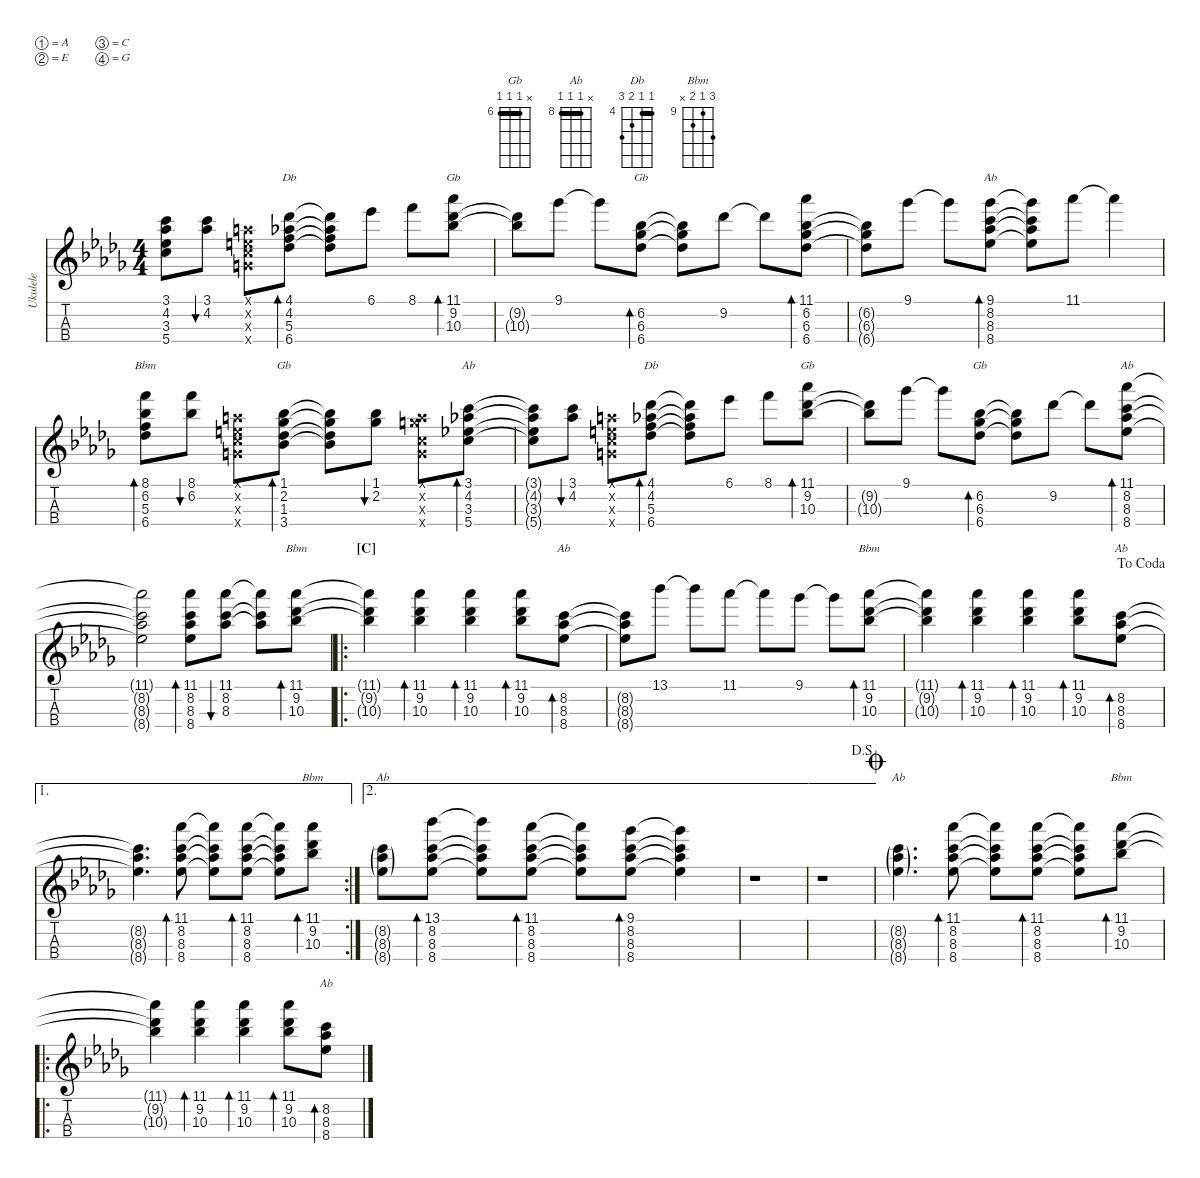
\defaultSystemsLayout 4
\hideDynamics
\bracketExtendMode nobrackets
\otherSystemsTrackNameOrientation horizontal
\defaultBarNumberDisplay Hide
\track ("Ukulele" "Ukulele") {instrument acousticguitarnylon}
\staff {score tabs}
\tuning (A4 E4 C4 G3)
\chord ("Gb" 1 2 1 3) {barre 1}
\chord ("Ab" 3 4 3 5) {barre 3}
\chord ("Db" 4 4 5 6) {firstfret 4 barre 4}
\chord ("Gb" 11 9 10 x) {firstfret 9}
\chord ("Gb" x 6 6 6) {firstfret 6 barre (6 6)}
\chord ("Ab" 9 6 6 6) {firstfret 6 barre (6 6)}
\chord ("Bbm" 8 6 5 6) {firstfret 5}
\chord ("Ab" 11 8 8 8) {firstfret 8 barre (8 8)}
\chord ("Bbm" 11 9 10 x) {firstfret 9}
\chord ("Ab" x 8 8 8) {firstfret 8 barre (8 8)}
\ts (4 4)
\tempo (120 hide)
\clef g2
\ks db
(3.1{t acc forcenatural} 4.2{t acc b} 3.3{t acc b} 5.4{t acc forcenatural}).8{dy mf beam Down} (3.1{acc forcenatural} 4.2{acc b}).8{bu 30 beam Down} (0.1{x acc forcenatural} 0.2{x acc forcenatural} 0.3{x acc forcenatural} 0.4{x acc forcenatural}).8{beam Down} (4.1{acc b} 4.2{acc b} 5.3{acc forcenatural} 6.4{acc b}).8{bd 30 ch "Db" beam Down} (4.1{t acc b} 4.2{t acc b} 5.3{t acc forcenatural} 6.4{t acc b}).8{beam Down} 6.1{acc b}.8{beam Down} 8.1{acc forcenatural}.8{beam Down} (11.1{acc b} 9.2{acc b} 10.3{acc b}).8{bd 30 ch "Gb" beam Down} |
(9.2{t acc b} 10.3{t acc b}).8{beam Down} 9.1{acc b}.8{beam Down} 9.1{t acc b}.8{beam Down} (6.2{acc b} 6.3{acc b} 6.4{acc b}).8{bd 30 ch "Gb" beam Down} (6.2{t acc b} 6.3{t acc b} 6.4{t acc b}).8{beam Down} 9.2{acc b}.8{beam Down} 9.2{t acc b}.8{beam Down} (11.1{acc b} 6.2{acc b} 6.3{acc b} 6.4{acc b}).8{bd 30 beam Down} |
(6.2{t acc b} 6.3{t acc b} 6.4{t acc b}).8{beam Down} 9.1{acc b}.8{beam Down} 9.1{t acc b}.8{beam Down} (9.1{acc b} 8.2{acc forcenatural} 8.3{acc b} 8.4{acc b}).8{bd 30 ch "Ab" beam Down} (9.1{t acc b} 8.2{t acc forcenatural} 8.3{t acc b} 8.4{t acc b}).8{beam Down} 11.1{acc b}.8{beam Down} 11.1{t acc b}.4{beam Down} |
(8.1{acc forcenatural} 6.2{acc b} 5.3{acc forcenatural} 6.4{acc b}).8{bd 30 ch "Bbm" beam Down} (8.1{acc forcenatural} 6.2{acc b}).8{bu 30 beam Down} (0.1{x acc forcenatural} 0.2{x acc forcenatural} 0.3{x acc forcenatural} 0.4{x acc forcenatural}).8{beam Down} (1.1{acc b} 2.2{acc b} 1.3{acc b} 3.4{acc b}).8{bd 30 ch "Gb" beam Down} (1.1{t acc b} 2.2{t acc b} 1.3{t acc b} 3.4{t acc b}).8{beam Down} (1.1{acc b} 2.2{acc b}).8{bu 30 beam Down} (0.1{x acc forcenatural} 3.2{x acc forcenatural} 0.3{x acc forcenatural} 0.4{x acc forcenatural}).8{beam Down} (3.1{acc forcenatural} 4.2{acc b} 3.3{acc b} 5.4{acc forcenatural}).8{bd 30 ch "Ab" beam Down} |
(3.1{t acc forcenatural} 4.2{t acc b} 3.3{t acc b} 5.4{t acc forcenatural}).8{beam Down} (3.1{acc forcenatural} 4.2{acc b}).8{bu 30 beam Down} (0.1{x acc forcenatural} 0.2{x acc forcenatural} 0.3{x acc forcenatural} 0.4{x acc forcenatural}).8{beam Down} (4.1{acc b} 4.2{acc b} 5.3{acc forcenatural} 6.4{acc b}).8{bd 30 ch "Db" beam Down} (4.1{t acc b} 4.2{t acc b} 5.3{t acc forcenatural} 6.4{t acc b}).8{beam Down} 6.1{acc b}.8{beam Down} 8.1{acc forcenatural}.8{beam Down} (11.1{acc b} 9.2{acc b} 10.3{acc b}).8{bd 30 ch "Gb" beam Down} |
(9.2{t acc b} 10.3{t acc b}).8{beam Down} 9.1{acc b}.8{beam Down} 9.1{t acc b}.8{beam Down} (6.2{acc b} 6.3{acc b} 6.4{acc b}).8{bd 30 ch "Gb" beam Down} (6.2{t acc b} 6.3{t acc b} 6.4{t acc b}).8{beam Down} 9.2{acc b}.8{beam Down} 9.2{t acc b}.8{beam Down} (11.1{acc b} 8.2{acc forcenatural} 8.3{acc b} 8.4{acc b}).8{bd 30 ch "Ab" beam Down} |
(11.1{t acc b} 8.2{t acc forcenatural} 8.3{t acc b} 8.4{t acc b}).2{beam Down} (11.1{acc b} 8.2{acc forcenatural} 8.3{acc b} 8.4{acc b}).8{bd 30 beam Down} (11.1{acc b} 8.2{acc forcenatural} 8.3{acc b}).8{bu 30 beam Down} (11.1{t acc b} 8.2{t acc forcenatural} 8.3{t acc b}).8{beam Down} (11.1{acc b} 9.2{acc b} 10.3{acc b}).8{bd 30 ch "Bbm" beam Down} |
\ro
\section ("C" "")
(11.1{t acc b} 9.2{t acc b} 10.3{t acc b}).4{beam Down} (11.1{acc b} 9.2{acc b} 10.3{acc b}).4{bd 30 beam Down} (11.1{acc b} 9.2{acc b} 10.3{acc b}).4{bd 30 beam Down} (11.1{acc b} 9.2{acc b} 10.3{acc b}).8{bd 30 beam Down} (8.2{acc forcenatural} 8.3{acc b} 8.4{acc b}).8{bd 30 ch "Ab" beam Down} |
(8.2{t acc forcenatural} 8.3{t acc b} 8.4{t acc b}).8{beam Down} 13.1{acc b}.8{beam Down} 13.1{t acc b}.8{beam Down} 11.1{acc b}.8{beam Down} 11.1{t acc b}.8{beam Down} 9.1{acc b}.8{beam Down} 9.1{t acc b}.8{beam Down} (11.1{acc b} 9.2{acc b} 10.3{acc b}).8{bd 30 ch "Bbm" beam Down} |
\jump dacoda
(11.1{t acc b} 9.2{t acc b} 10.3{t acc b}).4{beam Down} (11.1{acc b} 9.2{acc b} 10.3{acc b}).4{bd 30 beam Down} (11.1{acc b} 9.2{acc b} 10.3{acc b}).4{bd 30 beam Down} (11.1{acc b} 9.2{acc b} 10.3{acc b}).8{bd 30 beam Down} (8.2{acc forcenatural} 8.3{acc b} 8.4{acc b}).8{bd 30 ch "Ab" beam Down} |
\ae 1
\rc 2
(8.2{t acc forcenatural} 8.3{t acc b} 8.4{t acc b}).4{d beam Down} (11.1{acc b} 8.2{acc forcenatural} 8.3{acc b} 8.4{acc b}).8{bd 30 beam Down} (11.1{t acc b} 8.2{t acc forcenatural} 8.3{t acc b} 8.4{t acc b}).8{beam Down} (11.1{acc b} 8.2{acc forcenatural} 8.3{acc b} 8.4{acc b}).8{bd 30 beam Down} (11.1{t acc b} 8.2{t acc forcenatural} 8.3{t acc b} 8.4{t acc b}).8{beam Down} (11.1{acc b} 9.2{acc b} 10.3{acc b}).8{bd 30 ch "Bbm" beam Down} |
\ae 2
(8.2{g acc forcenatural} 8.3{g acc b} 8.4{g acc b}).8{ch "Ab" dy f beam Down} (13.1{acc b} 8.2{acc forcenatural} 8.3{acc b} 8.4{acc b}).8{bd 30 dy mf beam Down} (13.1{t acc b} 8.2{t acc forcenatural} 8.3{t acc b} 8.4{t acc b}).8{beam Down} (11.1{acc b} 8.2{acc forcenatural} 8.3{acc b} 8.4{acc b}).8{bd 30 beam Down} (11.1{t acc b} 8.2{t acc forcenatural} 8.3{t acc b} 8.4{t acc b}).8{beam Down} (9.1{acc b} 8.2{acc forcenatural} 8.3{acc b} 8.4{acc b}).8{bd 30 beam Down} (9.1{t acc b} 8.2{t acc forcenatural} 8.3{t acc b} 8.4{t acc b}).4{beam Down} |
\ae 2
r.1{beam Down} |
\ae 2
\jump dalsegno
r.1{beam Down} |
\jump coda
(8.2{g acc forcenatural} 8.3{g acc b} 8.4{g acc b}).4{d ch "Ab" dy f beam Down} (11.1{acc b} 8.2{acc forcenatural} 8.3{acc b} 8.4{acc b}).8{bd 30 dy mf beam Down} (11.1{t acc b} 8.2{t acc forcenatural} 8.3{t acc b} 8.4{t acc b}).8{beam Down} (11.1{acc b} 8.2{acc forcenatural} 8.3{acc b} 8.4{acc b}).8{bd 30 beam Down} (11.1{t acc b} 8.2{t acc forcenatural} 8.3{t acc b} 8.4{t acc b}).8{beam Down} (11.1{acc b} 9.2{acc b} 10.3{acc b}).8{bd 30 ch "Bbm" beam Down} |
\ro
(11.1{t acc b} 9.2{t acc b} 10.3{t acc b}).4{beam Down} (11.1{acc b} 9.2{acc b} 10.3{acc b}).4{bd 30 beam Down} (11.1{acc b} 9.2{acc b} 10.3{acc b}).4{bd 30 beam Down} (11.1{acc b} 9.2{acc b} 10.3{acc b}).8{bd 30 beam Down} (8.2{acc forcenatural} 8.3{acc b} 8.4{acc b}).8{bd 30 ch "Ab" beam Down}
